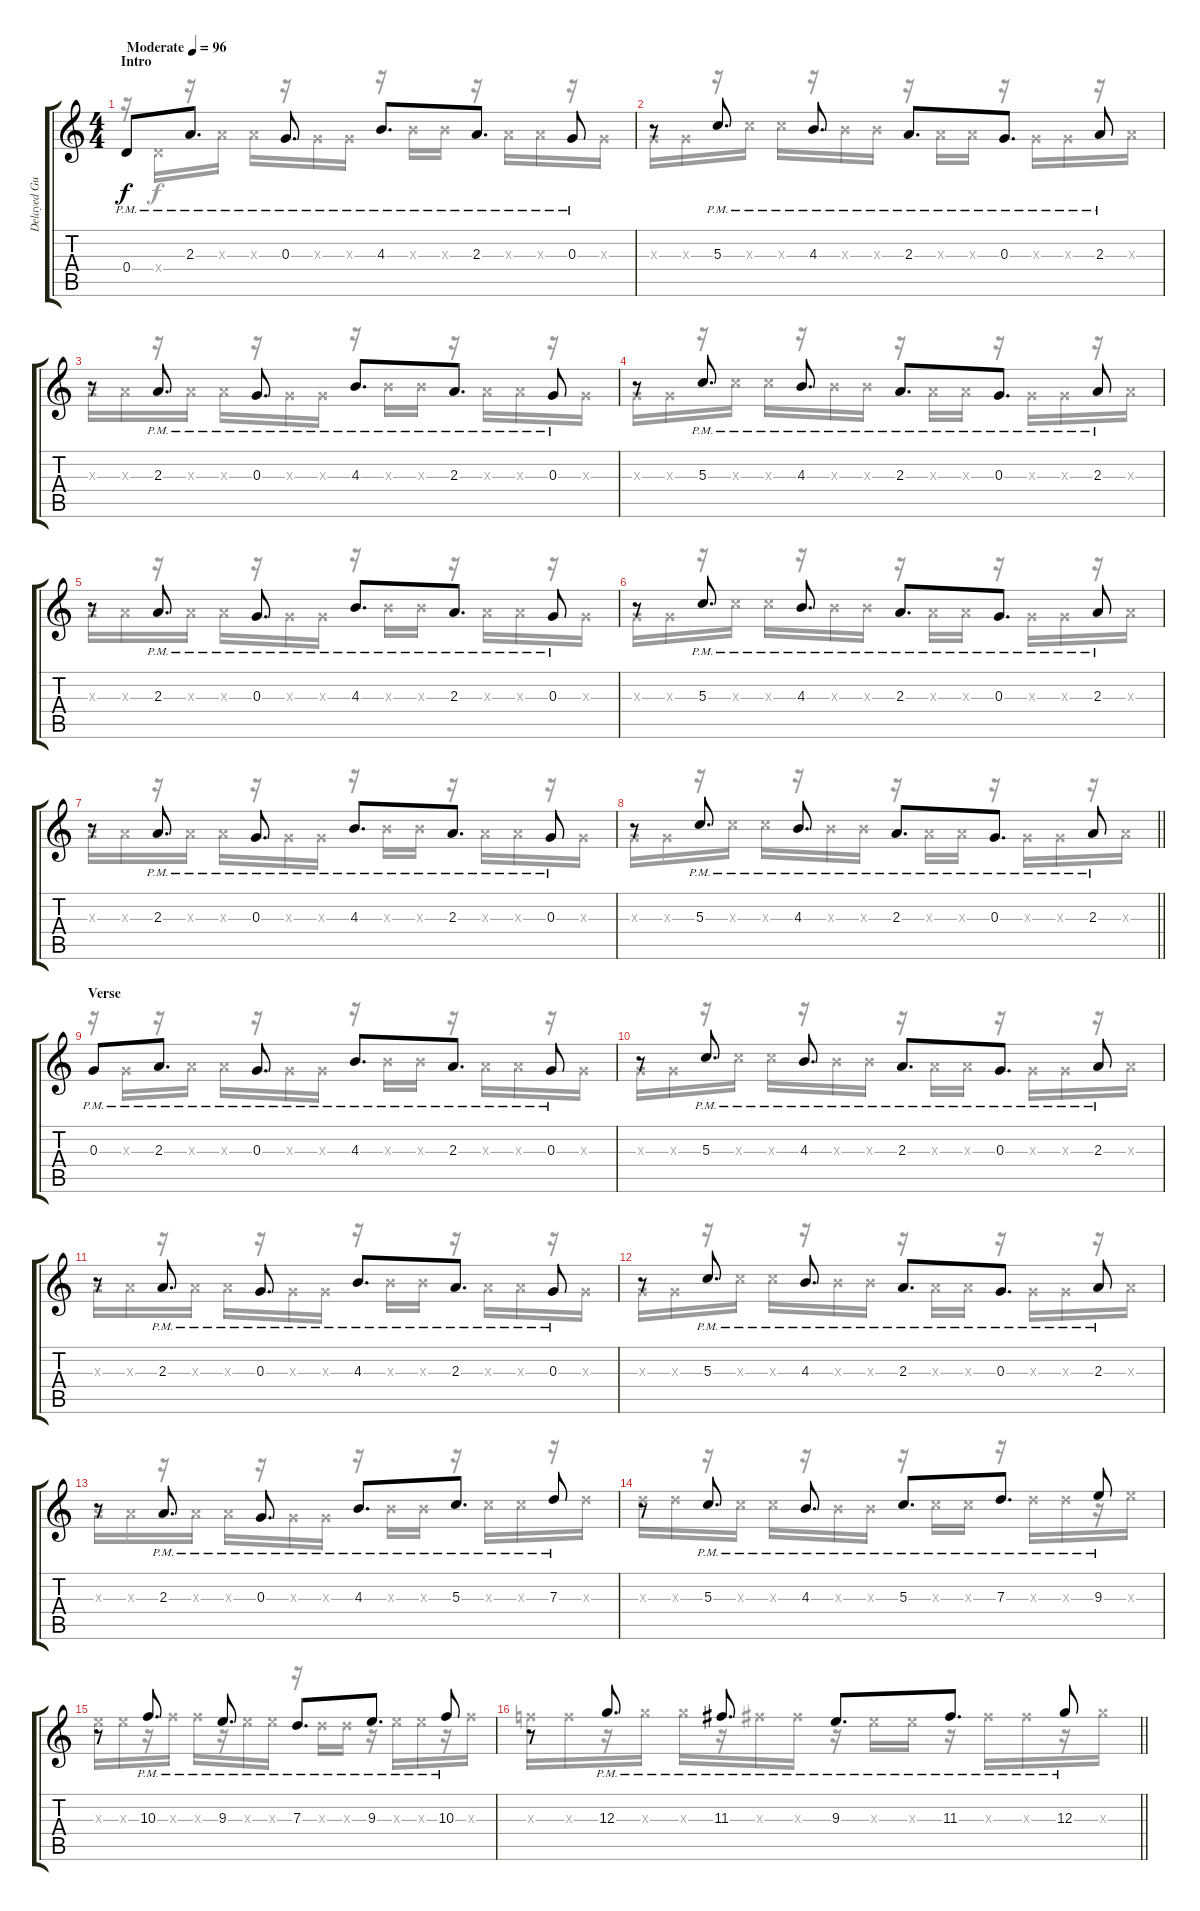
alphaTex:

\track ("Delayed Guitar Riff (Mike Rutherford)" "Delayed Gu") {instrument electricguitarclean}
\staff {score tabs}
\tuning (E4 B3 G3 D3 A2 E2) {hide}
\voice
\ts (4 4)
\section ("" "Intro")
\tempo (96 "Moderate")
\clef g2
\ks c
0.4{pm}.8{dy f instrument electricguitarclean} 2.3{pm}.8{d} 0.3{pm}.8{d} 4.3{pm}.8{d} 2.3{pm}.8{d} 0.3{pm}.8 |
r.8 5.3{pm}.8{d} 4.3{pm}.8{d} 2.3{pm}.8{d} 0.3{pm}.8{d} 2.3{pm}.8 |
r.8 2.3{pm}.8{d} 0.3{pm}.8{d} 4.3{pm}.8{d} 2.3{pm}.8{d} 0.3{pm}.8 |
r.8 5.3{pm}.8{d} 4.3{pm}.8{d} 2.3{pm}.8{d} 0.3{pm}.8{d} 2.3{pm}.8 |
r.8 2.3{pm}.8{d} 0.3{pm}.8{d} 4.3{pm}.8{d} 2.3{pm}.8{d} 0.3{pm}.8 |
r.8 5.3{pm}.8{d} 4.3{pm}.8{d} 2.3{pm}.8{d} 0.3{pm}.8{d} 2.3{pm}.8 |
r.8 2.3{pm}.8{d} 0.3{pm}.8{d} 4.3{pm}.8{d} 2.3{pm}.8{d} 0.3{pm}.8 |
\barLineRight lightlight
r.8 5.3{pm}.8{d} 4.3{pm}.8{d} 2.3{pm}.8{d} 0.3{pm}.8{d} 2.3{pm}.8 |
\section ("" "Verse")
0.3{pm}.8 2.3{pm}.8{d} 0.3{pm}.8{d} 4.3{pm}.8{d} 2.3{pm}.8{d} 0.3{pm}.8 |
r.8 5.3{pm}.8{d} 4.3{pm}.8{d} 2.3{pm}.8{d} 0.3{pm}.8{d} 2.3{pm}.8 |
r.8 2.3{pm}.8{d} 0.3{pm}.8{d} 4.3{pm}.8{d} 2.3{pm}.8{d} 0.3{pm}.8 |
r.8 5.3{pm}.8{d} 4.3{pm}.8{d} 2.3{pm}.8{d} 0.3{pm}.8{d} 2.3{pm}.8 |
r.8 2.3{pm}.8{d} 0.3{pm}.8{d} 4.3{pm}.8{d} 5.3{pm}.8{d} 7.3{pm}.8 |
r.8 5.3{pm}.8{d} 4.3{pm}.8{d} 5.3{pm}.8{d} 7.3{pm}.8{d} 9.3{pm}.8 |
r.8 10.3{pm}.8{d} 9.3{pm}.8{d} 7.3{pm}.8{d} 9.3{pm}.8{d} 10.3{pm}.8 |
\barLineRight lightlight
r.8 12.3{pm}.8{d} 11.3{pm}.8{d} 9.3{pm}.8{d} 11.3{pm}.8{d} 12.3{pm}.8
\voice
\clef g2
\ottava regular
\simile none
\ks c
r.16{dy f} 0.4{x}.16 r.16 2.3{x}.16 2.3{x}.16 r.16 0.3{x}.16 0.3{x}.16 r.16 4.3{x}.16 4.3{x}.16 r.16 2.3{x}.16 2.3{x}.16 r.16 0.3{x}.16 |
0.3{x}.16 0.3{x}.16 r.16 5.3{x}.16 5.3{x}.16 r.16 4.3{x}.16 4.3{x}.16 r.16 2.3{x}.16 2.3{x}.16 r.16 0.3{x}.16 0.3{x}.16 r.16 2.3{x}.16 |
2.3{x}.16 2.3{x}.16 r.16 2.3{x}.16 2.3{x}.16 r.16 0.3{x}.16 0.3{x}.16 r.16 4.3{x}.16 4.3{x}.16 r.16 2.3{x}.16 2.3{x}.16 r.16 0.3{x}.16 |
0.3{x}.16 0.3{x}.16 r.16 5.3{x}.16 5.3{x}.16 r.16 4.3{x}.16 4.3{x}.16 r.16 2.3{x}.16 2.3{x}.16 r.16 0.3{x}.16 0.3{x}.16 r.16 2.3{x}.16 |
2.3{x}.16 2.3{x}.16 r.16 2.3{x}.16 2.3{x}.16 r.16 0.3{x}.16 0.3{x}.16 r.16 4.3{x}.16 4.3{x}.16 r.16 2.3{x}.16 2.3{x}.16 r.16 0.3{x}.16 |
0.3{x}.16 0.3{x}.16 r.16 5.3{x}.16 5.3{x}.16 r.16 4.3{x}.16 4.3{x}.16 r.16 2.3{x}.16 2.3{x}.16 r.16 0.3{x}.16 0.3{x}.16 r.16 2.3{x}.16 |
2.3{x}.16 2.3{x}.16 r.16 2.3{x}.16 2.3{x}.16 r.16 0.3{x}.16 0.3{x}.16 r.16 4.3{x}.16 4.3{x}.16 r.16 2.3{x}.16 2.3{x}.16 r.16 0.3{x}.16 |
\barLineRight lightlight
0.3{x}.16 0.3{x}.16 r.16 5.3{x}.16 5.3{x}.16 r.16 4.3{x}.16 4.3{x}.16 r.16 2.3{x}.16 2.3{x}.16 r.16 0.3{x}.16 0.3{x}.16 r.16 2.3{x}.16 |
r.16 0.3{x}.16 r.16 2.3{x}.16 2.3{x}.16 r.16 0.3{x}.16 0.3{x}.16 r.16 4.3{x}.16 4.3{x}.16 r.16 2.3{x}.16 2.3{x}.16 r.16 0.3{x}.16 |
0.3{x}.16 0.3{x}.16 r.16 5.3{x}.16 5.3{x}.16 r.16 4.3{x}.16 4.3{x}.16 r.16 2.3{x}.16 2.3{x}.16 r.16 0.3{x}.16 0.3{x}.16 r.16 2.3{x}.16 |
2.3{x}.16 2.3{x}.16 r.16 2.3{x}.16 2.3{x}.16 r.16 0.3{x}.16 0.3{x}.16 r.16 4.3{x}.16 4.3{x}.16 r.16 2.3{x}.16 2.3{x}.16 r.16 0.3{x}.16 |
0.3{x}.16 0.3{x}.16 r.16 5.3{x}.16 5.3{x}.16 r.16 4.3{x}.16 4.3{x}.16 r.16 2.3{x}.16 2.3{x}.16 r.16 0.3{x}.16 0.3{x}.16 r.16 2.3{x}.16 |
2.3{x}.16 2.3{x}.16 r.16 2.3{x}.16 2.3{x}.16 r.16 0.3{x}.16 0.3{x}.16 r.16 4.3{x}.16 4.3{x}.16 r.16 5.3{x}.16 5.3{x}.16 r.16 7.3{x}.16 |
7.3{x}.16 7.3{x}.16 r.16 5.3{x}.16 5.3{x}.16 r.16 4.3{x}.16 4.3{x}.16 r.16 5.3{x}.16 5.3{x}.16 r.16 7.3{x}.16 7.3{x}.16 r.16 9.3{x}.16 |
9.3{x}.16 9.3{x}.16 r.16 10.3{x}.16 10.3{x}.16 r.16 9.3{x}.16 9.3{x}.16 r.16 7.3{x}.16 7.3{x}.16 r.16 9.3{x}.16 9.3{x}.16 r.16 10.3{x}.16 |
\barLineRight lightlight
10.3{x}.16 10.3{x}.16 r.16 12.3{x}.16 12.3{x}.16 r.16 11.3{x}.16 11.3{x}.16 r.16 9.3{x}.16 9.3{x}.16 r.16 11.3{x}.16 11.3{x}.16 r.16 12.3{x}.16
